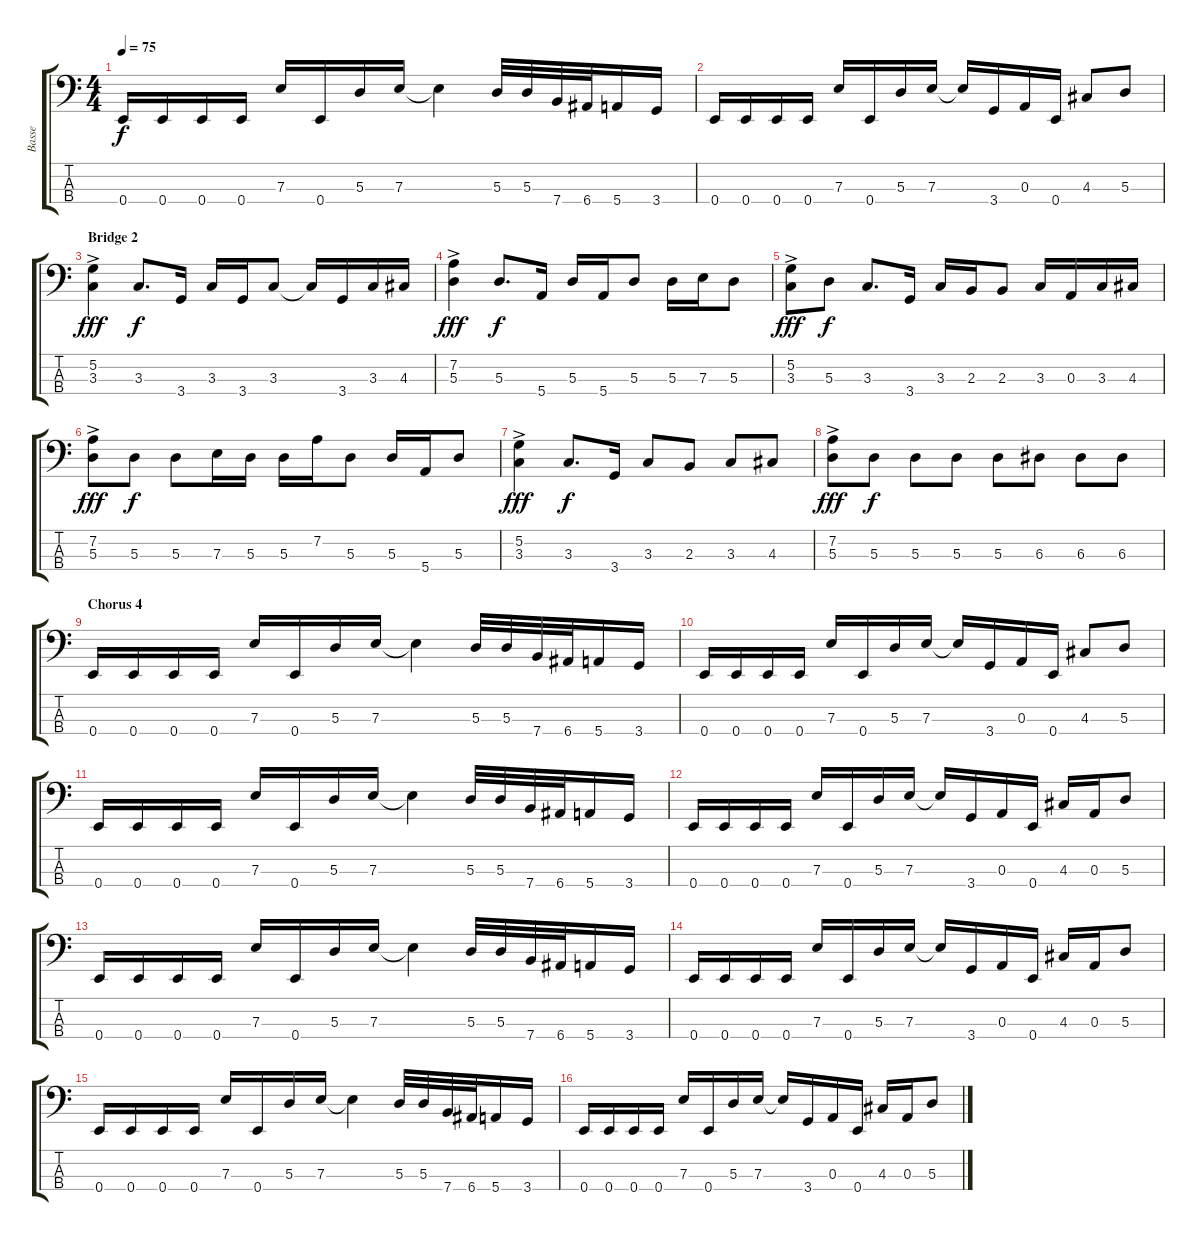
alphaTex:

\track ("Basse" "Basse") {instrument electricbassfinger}
\staff {score tabs}
\tuning (G2 D2 A1 E1) {hide}
\ts (4 4)
\tempo 75
\clef f4
\ks c
0.4.16{dy f} 0.4.16 0.4.16 0.4.16 7.3.16 0.4.16 5.3.16 7.3.16 7.3{t}.4 5.3.32 5.3.32 7.4.32 6.4.32 5.4.16 3.4.16 |
0.4.16 0.4.16 0.4.16 0.4.16 7.3.16 0.4.16 5.3.16 7.3.16 7.3{t}.16 3.4.16 0.3.16 0.4.16 4.3.8 5.3.8 |
\section ("" "Bridge 2")
(5.2{ac} 3.3{ac}).4{dy fff} 3.3.8{d dy f} 3.4.16 3.3.16 3.4.16 3.3.8 3.3{t}.16 3.4.16 3.3.16 4.3.16 |
(7.2{ac} 5.3{ac}).4{dy fff} 5.3.8{d dy f} 5.4.16 5.3.16 5.4.16 5.3.8 5.3.16 7.3.16 5.3.8 |
(5.2{ac} 3.3{ac}).8{dy fff} 5.3.8{dy f} 3.3.8{d} 3.4.16 3.3.16 2.3.16 2.3.8 3.3.16 0.3.16 3.3.16 4.3.16 |
(7.2{ac} 5.3{ac}).8{dy fff} 5.3.8{dy f} 5.3.8 7.3.16 5.3.16 5.3.16 7.2.16 5.3.8 5.3.16 5.4.16 5.3.8 |
(5.2{ac} 3.3{ac}).4{dy fff} 3.3.8{d dy f} 3.4.16 3.3.8 2.3.8 3.3.8 4.3.8 |
(7.2{ac} 5.3{ac}).8{dy fff} 5.3.8{dy f} 5.3.8 5.3.8 5.3.8 6.3.8 6.3.8 6.3.8 |
\section ("" "Chorus 4")
0.4.16 0.4.16 0.4.16 0.4.16 7.3.16 0.4.16 5.3.16 7.3.16 7.3{t}.4 5.3.32 5.3.32 7.4.32 6.4.32 5.4.16 3.4.16 |
0.4.16 0.4.16 0.4.16 0.4.16 7.3.16 0.4.16 5.3.16 7.3.16 7.3{t}.16 3.4.16 0.3.16 0.4.16 4.3.8 5.3.8 |
0.4.16 0.4.16 0.4.16 0.4.16 7.3.16 0.4.16 5.3.16 7.3.16 7.3{t}.4 5.3.32 5.3.32 7.4.32 6.4.32 5.4.16 3.4.16 |
0.4.16 0.4.16 0.4.16 0.4.16 7.3.16 0.4.16 5.3.16 7.3.16 7.3{t}.16 3.4.16 0.3.16 0.4.16 4.3.16 0.3.16 5.3.8 |
0.4.16 0.4.16 0.4.16 0.4.16 7.3.16 0.4.16 5.3.16 7.3.16 7.3{t}.4 5.3.32 5.3.32 7.4.32 6.4.32 5.4.16 3.4.16 |
0.4.16 0.4.16 0.4.16 0.4.16 7.3.16 0.4.16 5.3.16 7.3.16 7.3{t}.16 3.4.16 0.3.16 0.4.16 4.3.16 0.3.16 5.3.8 |
0.4.16 0.4.16 0.4.16 0.4.16 7.3.16 0.4.16 5.3.16 7.3.16 7.3{t}.4 5.3.32 5.3.32 7.4.32 6.4.32 5.4.16 3.4.16 |
0.4.16 0.4.16 0.4.16 0.4.16 7.3.16 0.4.16 5.3.16 7.3.16 7.3{t}.16 3.4.16 0.3.16 0.4.16 4.3.16 0.3.16 5.3.8
